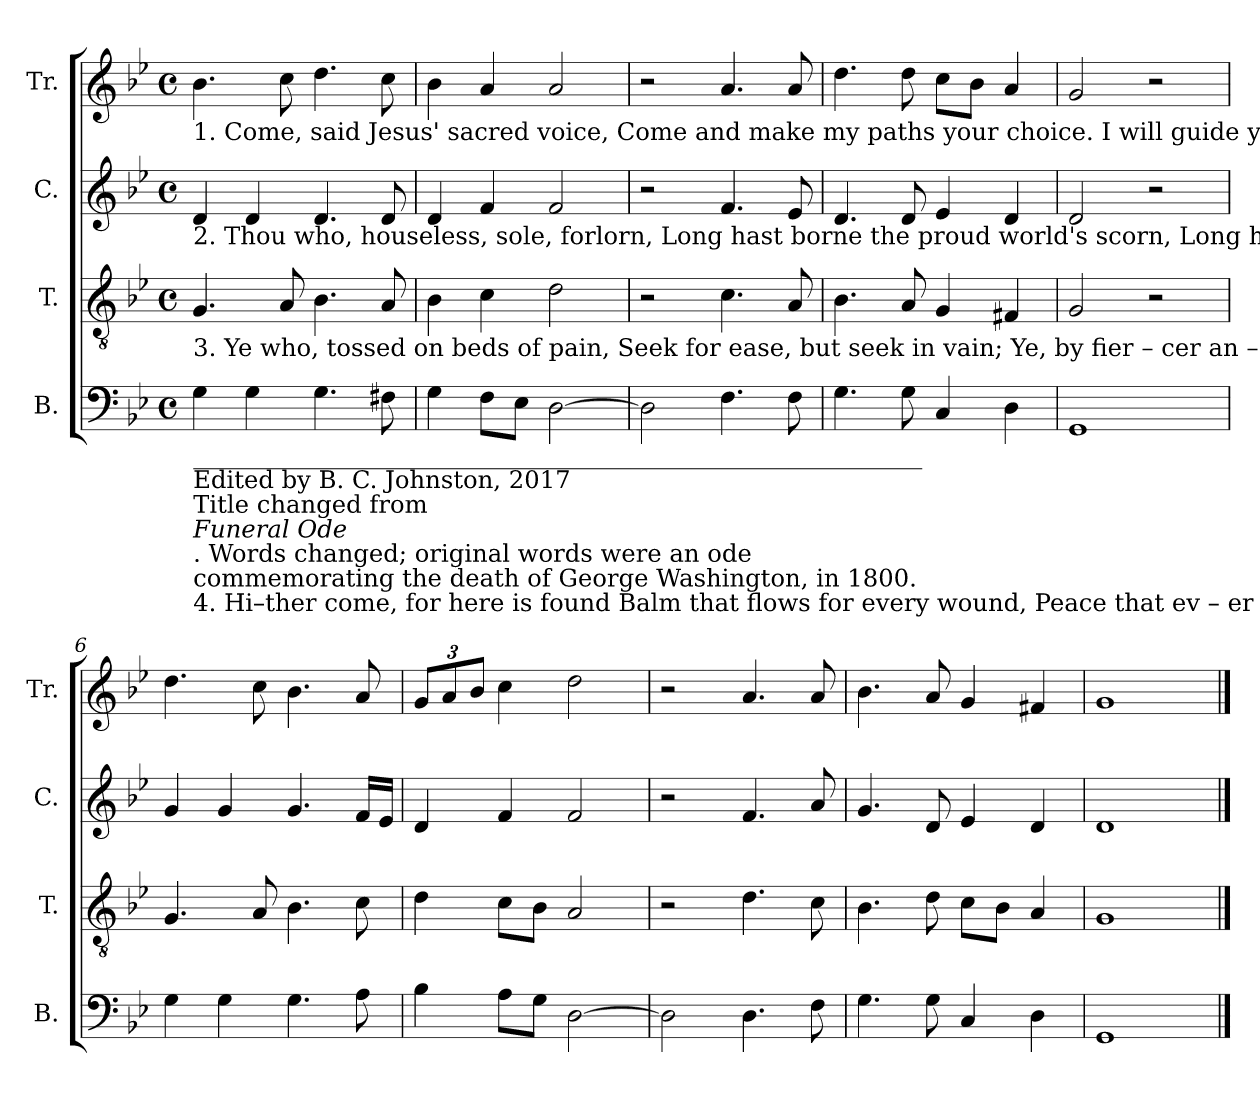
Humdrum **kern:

**kern	**kern	**kern	**kern
*part4	*part3	*part2	*part1
*staff4	*staff3	*staff2	*staff1
*I"B.	*I"T.	*I"C.	*I"Tr.
*I'B.	*I'T.	*I'C.	*I'Tr.
*clefF4	*clefGv2	*clefG2	*clefG2
*k[b-e-]	*k[b-e-]	*k[b-e-]	*k[b-e-]
*M4/4	*M4/4	*M4/4	*M4/4
*met(c)	*met(c)	*met(c)	*met(c)
*MM80	*MM80	*MM80	*MM80
=1	=1	=1	=1
!	!	!	!LO:TX:b:t=1. Come,  said  Jesus'  sacred  voice,   Come and make my paths your choice.  I  will  guide  you   to     your  home,     Weary   pil–grim,  hi–ther  come.
!	!	!LO:TX:b:t=2. Thou  who, houseless, sole, forlorn,   Long hast borne the proud world's scorn,  Long hast roamed the barren waste, Weary    pil–grim, hi–ther  haste.	!
!	!LO:TX:b:t=3. Ye  who,  tossed  on  beds  of  pain,     Seek for ease, but  seek  in   vain;      Ye,   by  fier – cer   an  –   guish  torn,     In  remorse  for  guilt  who mourn.	!	!
!LO:TX:b:t=____________________________________________________________	!	!	!
!LO:TX:b:t=Edited by B. C. Johnston, 2017	!	!	!
!LO:TX:b:t=Title changed from	!	!	!
!LO:TX:b:i:t=Funeral Ode	!	!	!
!LO:TX:b:t=.  Words changed; original words  were an ode	!	!	!
!LO:TX:b:t=commemorating  the death of George Washington, in 1800.	!	!	!
!LO:TX:b:t=4. Hi–ther come,  for  here  is   found     Balm that flows for every wound,    Peace that ev – er   shall     en – dure,      Rest  e – ter–nal,  sa–cred,  sure.	!	!	!
4G\	4.G/	4d/	4.b-\
4G\	.	4d/	.
.	8A/	.	8cc\
4.G\	4.B-\	4.d/	4.dd\
8F#X\	8A/	8d/	8cc\
=2	=2	=2	=2
4G\	4B-\	4d/	4b-\
8F\L	4c\	4f/	4a/
8E-\J	.	.	.
[2D\	2d\	2f/	2a/
=3	=3	=3	=3
2D\]	2r	2r	2r
4.F\	4.c\	4.f/	4.a/
8F\	8A/	8e-/	8a/
=4	=4	=4	=4
4.G\	4.B-\	4.d/	4.dd\
8G\	8A/	8d/	8dd\
4C/	4G/	4e-/	8cc\L
.	.	.	8b-\J
4D\	4F#X/	4d/	4a/
=5	=5	=5	=5
1GG	2G/	2d/	2g/
.	2r	2r	2r
=6	=6	=6	=6
4G\	4.G/	4g/	4.dd\
4G\	.	4g/	.
.	8A/	.	8cc\
4.G\	4.B-\	4.g/	4.b-\
8A\	8c\	16f/LL	8a/
.	.	16e-/JJ	.
=7	=7	=7	=7
*	*	*	*Xbrackettup
4B-\	4d\	4d/	12g/L
.	.	.	12a/
.	.	.	12b-/J
8A\L	8c\L	4f/	4cc\
8G\J	8B-\J	.	.
[2D\	2A/	2f/	2dd\
=8	=8	=8	=8
2D\]	2r	2r	2r
4.D\	4.d\	4.f/	4.a/
8F\	8c\	8a/	8a/
=9	=9	=9	=9
4.G\	4.B-\	4.g/	4.b-\
8G\	8d\	8d/	8a/
4C/	8c\L	4e-/	4g/
.	8B-\J	.	.
4D\	4A/	4d/	4f#X/
=10	=10	=10	=10
1GG	1G	1d	1g
==	==	==	==
*-	*-	*-	*-
